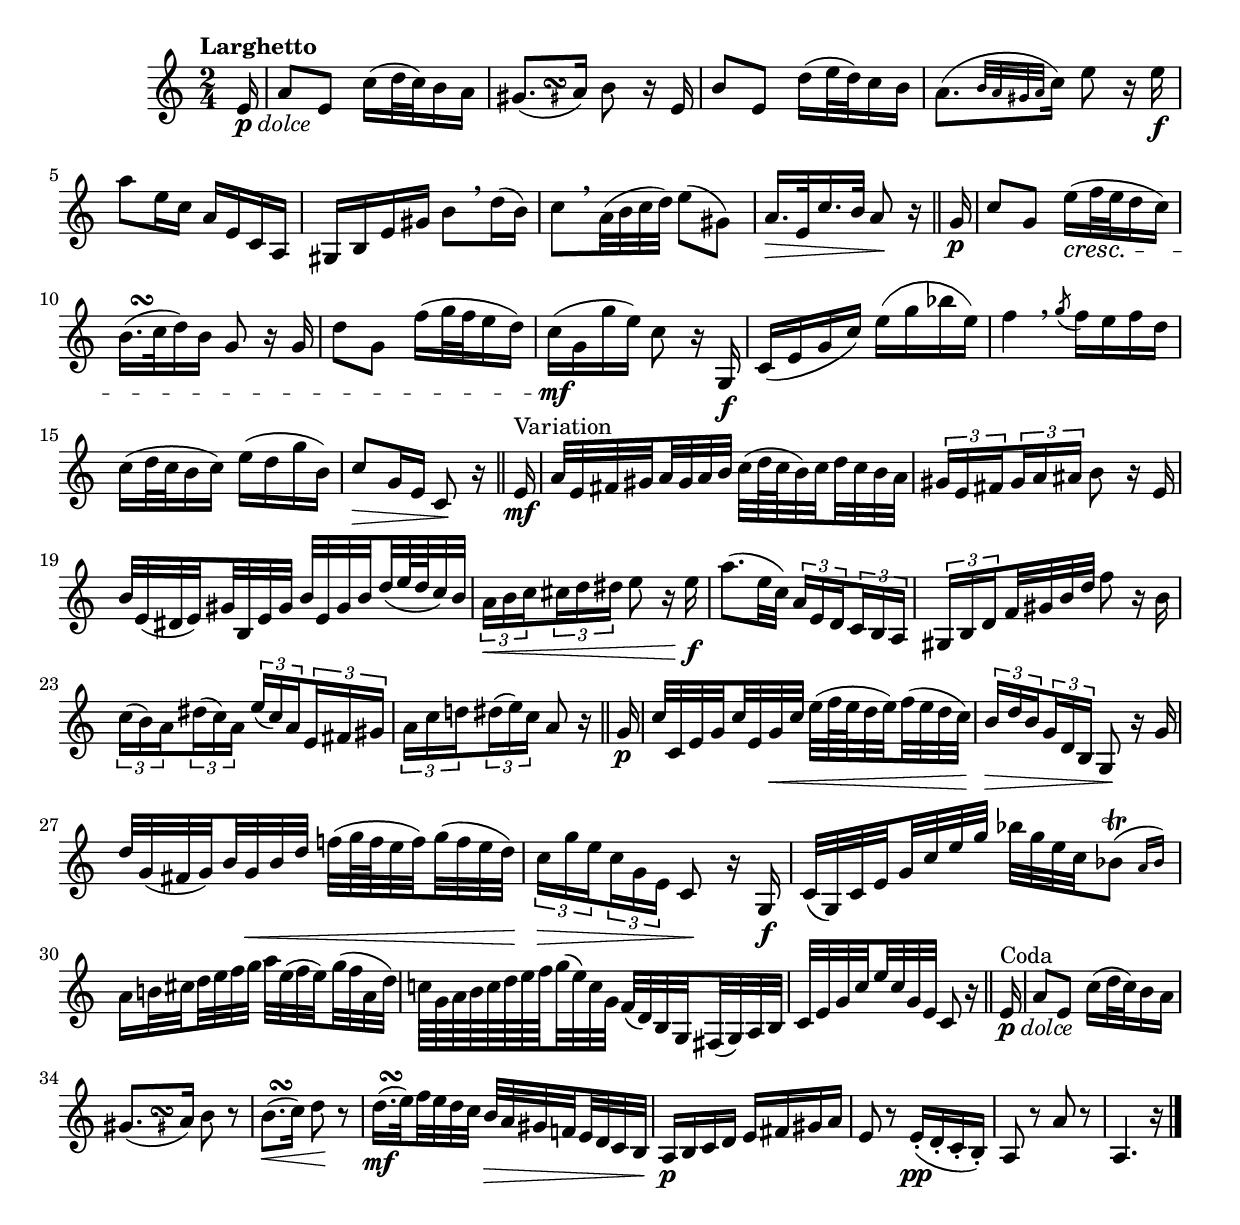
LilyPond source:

\version "2.22.0"

\version "2.22.0"

#(define subdivide-beams (define-music-function (baseMoment beatStructure music) (rational? list? ly:music?)
#{
  \set subdivideBeams = ##t
  \set baseMoment = #(ly:make-moment baseMoment)
  \set beatStructure = #beatStructure
  #music
  \unset beatStructure
  \unset baseMoment
  \unset subdivideBeams
#}))

\include "../turn-markup.ily"

\relative {
  \language "english"

  \transposition f

  \tempo "Larghetto"

  \key a \minor
  \time 2/4

  \partial 16 e'16_\markup { \dynamic "p" \italic "dolce" }
  a8 e c'16( d32 c) b16 a |
  <<
    {
      \shape #'((0 . 0) (0 . -0.2) (0 . -0.2) (0 . 0)) Slur
      g-sharp8.( a16)
    }
    {
      s8
      \textLengthOn
      \once \override TextScript.extra-spacing-width = #'(-0.5 . 0.5)
      \once \override TextScript.outside-staff-priority = ##f
      \once \override TextScript.Y-offset = #0.5
      s_#(turn-with-accidentals (markup #:null) (markup #:sharp))
      \textLengthOff
    }
  >> b8 r16 e, |
  b'8 e, d'16( e32 d) c16 b |
  a8.[( \grace { b32 a g-sharp a } c16)] e8 r16 e \f |
  a8 e16 c a e c a |
  g-sharp16 b e g-sharp b8[ \breathe d16( b)] |
  c8[ \breathe a32( b c d)] e8( g-sharp,) |
  a16. \> e32 c'16. b32 a8 \! r16 \bar "||"

  g16 \p |
  c8 g e'16( \cresc f32 e d16 c) |
  <<
    { b16.( c32 }
    { s16 s^\turn-markup }
  >> d16) b g8 r16 g |
  d'8 g, f'16( g32 f e16 d) |
  c16( \mf g g' e) c8 r16 g, \f |
  c16( e g c) e( g b-flat e,) |
  f4 \breathe \acciaccatura g8 f16 e f d |
  c16( d32 c b16 c) e( d g b,) |
  c8 \> g16 e c8 \! r16 \bar "||"

  \subdivide-beams #1/8 2,2 {
    e16^"Variation" \mf |
    a32 e f-sharp g-sharp a g-sharp a b c( d64 c b32) c d c b a |
    \tuplet 3/2 8 { g-sharp16 e f-sharp g-sharp a a-sharp } b8 r16 e, |
    b'32 e,( d-sharp e) g-sharp b, e g-sharp b e, g-sharp b d( e64 d c32) b |
    \tuplet 3/2 8 { a16 \< b c c-sharp d d-sharp } e8 r16 e \f |
    a8.( e32 c) \tuplet 3/2 8 { a16 e d c b a } |
    \tuplet 3/2 { g-sharp16 b d } f32 g-sharp b d f8 r16 b, |
    \tuplet 3/2 8 { c16( b) a d-sharp( c) a] e'( c) a e f-sharp g-sharp } |
    \tuplet 3/2 8 { a c d! d-sharp( e) c } a8 r16 \bar "||"

    g16 \p |
    c32 c, e g c e, g \< c e( f64 e d32 e) f( e d c) |
    \tuplet 3/2 8 { b16 \> d b g d b } g8 \! r16 g' |
    d'32 g,( f-sharp g) b g \< b d f!( g64 f e32 f) g( f e d) |
    \tuplet 3/2 8 { c16 \> g' e c g e } c8 \! r16 g \f |
    c32( g) c e g c e g b-flat g e c \afterGrace b-flat8\trill( { a16 b-flat) } |
    a16 b!32 c-sharp d e f g a e( f e) g( f a, d) |
    c!64 g a b c d e f g32( e) c g f( d) b g f-sharp( g) a b |
    c e g c e c g e c8 r16 \bar "||"
  }

  e16^"Coda"_\markup { \dynamic "p" \italic "dolce" }
  a8 e c'16( d32 c) b16 a |
  <<
    {
      \shape #'((0 . 0) (0 . -0.2) (0 . -0.2) (0 . 0)) Slur
      g-sharp8.( a16)
    }
    {
      s8
      \textLengthOn
      \once \override TextScript.extra-spacing-width = #'(-0.5 . 0.5)
      \once \override TextScript.outside-staff-priority = ##f
      \once \override TextScript.Y-offset = #0.5
      s_#(turn-with-accidentals (markup #:null) (markup #:sharp))
      \textLengthOff
    }
  >> b8 r |
  <<
    { b8.( \< c16) }
    { s8 s^\turn-markup }
  >> d8 \! r |
  \subdivide-beams #1/8 2,2 {
    <<
      { d16.( \mf e32) }
      { s16 s^\turn-markup }
    >> f32 e d c b \> a g-sharp f! e d c b |
  }
  a16 \p b c d e f-sharp g-sharp a |
  e8 r e16-.( \pp d-. c-. b-.) |
  a8 r a' r |
  a,4. r16 \bar "|."
}
